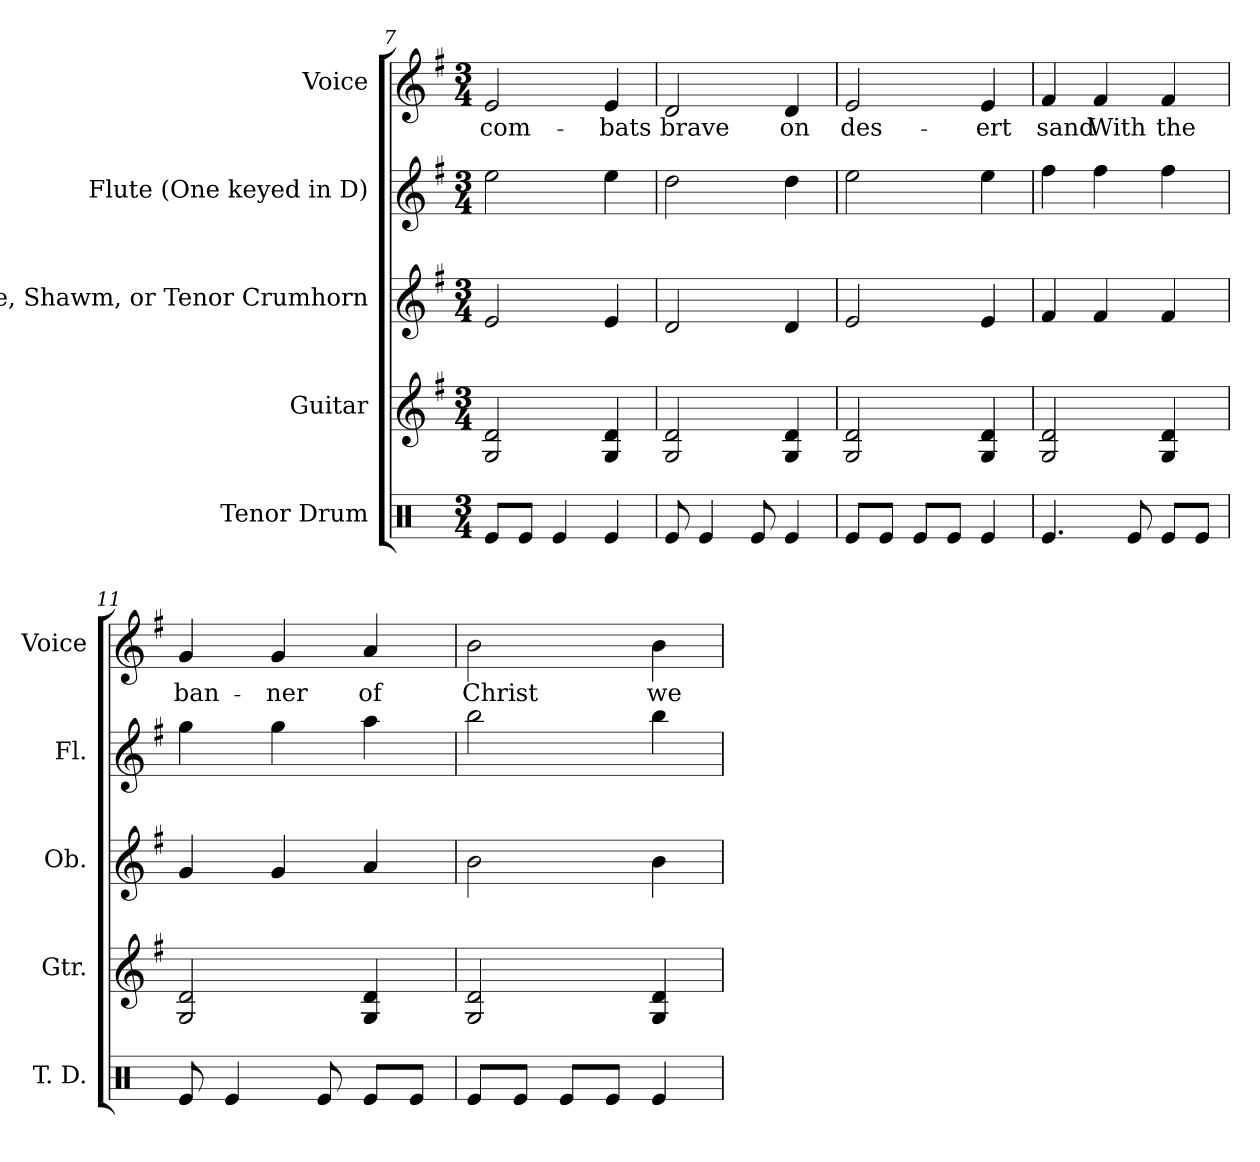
**kern	**kern	**kern	**kern	**kern	**text
*part5	*part4	*part3	*part2	*part1	*part1
*staff5	*staff4	*staff3	*staff2	*staff1	*staff1
*I"Tenor Drum	*I"Guitar	*I"Oboe, Shawm, or Tenor Crumhorn	*I"Flute (One keyed in D)	*I"Voice	*
*I'T. D.	*I'Gtr.	*I'Ob.	*I'Fl.	*I'Voice	*
*clefX	*clefG2	*clefG2	*clefG2	*clefG2	*
*	*ITrd7c12	*	*	*	*
*k[]	*k[f#]	*k[f#]	*k[f#]	*k[f#]	*
*C:	*G:	*G:	*G:	*G:	*
*M3/4	*M3/4	*M3/4	*M3/4	*M3/4	*
=7	=7	=7	=7	=7	=7
!	!	!	!	!	!LO:LY:b:color=#000000
8Rei/L	2GGi/ 2Di	2ei/	2eei\	2ei/	com-
8Rei/J	.	.	.	.	.
4Rei/	.	.	.	.	.
!	!	!	!	!	!LO:LY:b:color=#000000
4Rei/	4GGi/ 4Di	4ei/	4eei\	4ei/	-bats
=8	=8	=8	=8	=8	=8
!	!	!	!	!	!LO:LY:b:color=#000000
8Rei/	2GGi/ 2Di	2di/	2ddi\	2di/	brave
4Rei/	.	.	.	.	.
8Rei/	.	.	.	.	.
!	!	!	!	!	!LO:LY:b:color=#000000
4Rei/	4GGi/ 4Di	4di/	4ddi\	4di/	on
=9	=9	=9	=9	=9	=9
!	!	!	!	!	!LO:LY:b:color=#000000
8Rei/L	2GGi/ 2Di	2ei/	2eei\	2ei/	des-
8Rei/J	.	.	.	.	.
8Rei/L	.	.	.	.	.
8Rei/J	.	.	.	.	.
!	!	!	!	!	!LO:LY:b:color=#000000
4Rei/	4GGi/ 4Di	4ei/	4eei\	4ei/	-ert
=10	=10	=10	=10	=10	=10
!	!	!	!	!	!LO:LY:b:color=#000000
4.Rei/	2GGi/ 2Di	4f#i/	4ff#i\	4f#i/	sand
!	!	!	!	!	!LO:LY:b:color=#000000
.	.	4f#i/	4ff#i\	4f#i/	With
8Rei/	.	.	.	.	.
!	!	!	!	!	!LO:LY:b:color=#000000
8Rei/L	4GGi/ 4Di	4f#i/	4ff#i\	4f#i/	the
8Rei/J	.	.	.	.	.
=11	=11	=11	=11	=11	=11
!	!	!	!	!	!LO:LY:b:color=#000000
8Rei/	2GGi/ 2Di	4gi/	4ggi\	4gi/	ban-
4Rei/	.	.	.	.	.
!	!	!	!	!	!LO:LY:b:color=#000000
.	.	4gi/	4ggi\	4gi/	-ner
8Rei/	.	.	.	.	.
!	!	!	!	!	!LO:LY:b:color=#000000
8Rei/L	4GGi/ 4Di	4ai/	4aai\	4ai/	of
8Rei/J	.	.	.	.	.
!!LO:PB:g=z
=12	=12	=12	=12	=12	=12
!	!	!	!	!	!LO:LY:b:color=#000000
8Rei/L	2GGi/ 2Di	2bi\	2bbi\	2bi\	Christ
8Rei/J	.	.	.	.	.
8Rei/L	.	.	.	.	.
8Rei/J	.	.	.	.	.
!	!	!	!	!	!LO:LY:b:color=#000000
4Rei/	4GGi/ 4Di	4bi\	4bbi\	4bi\	we
=	=	=	=	=	=
*-	*-	*-	*-	*-	*-
